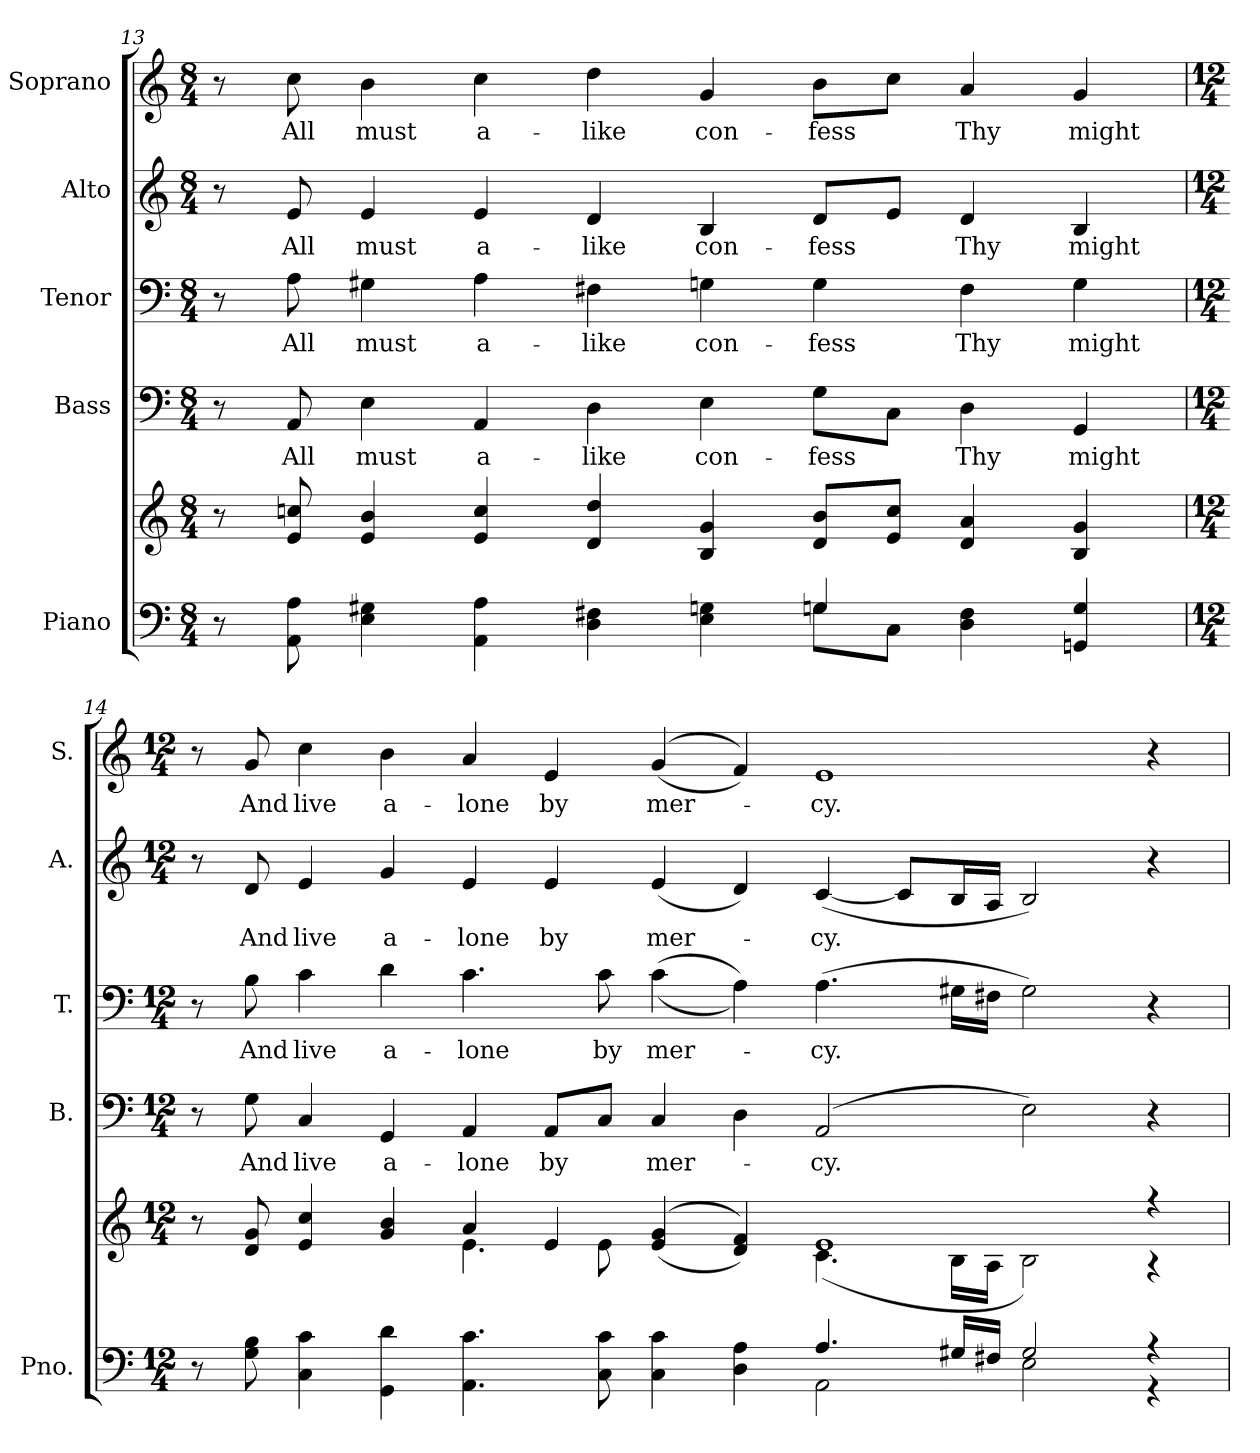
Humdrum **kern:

**kern	**kern	**kern	**text	**kern	**text	**kern	**text	**kern	**text
*part5	*part5	*part4	*part4	*part3	*part3	*part2	*part2	*part1	*part1
*staff6	*staff5	*staff4	*staff4	*staff3	*staff3	*staff2	*staff2	*staff1	*staff1
*I"Piano	*	*I"Bass	*	*I"Tenor	*	*I"Alto	*	*I"Soprano	*
*I'Pno.	*	*I'B.	*	*I'T.	*	*I'A.	*	*I'S.	*
!!LO:PB:g=z
*clefF4	*clefG2	*clefF4	*	*clefF4	*	*clefG2	*	*clefG2	*
*k[]	*k[]	*k[]	*	*k[]	*	*k[]	*	*k[]	*
*C:	*C:	*C:	*	*C:	*	*C:	*	*C:	*
*M8/4	*M8/4	*M8/4	*	*M8/4	*	*M8/4	*	*M8/4	*
=13	=13	=13	=13	=13	=13	=13	=13	=13	=13
*^	*	*	*	*	*	*	*	*	*
8r	8ryy	8r	8r	.	8r	.	8r	.	8r	.
!	!	!	!	!LO:LY:b:color=#000000	!	!	!	!	!	!
!	!	!	!	!	!	!LO:LY:b:color=#000000	!	!	!	!
!	!	!	!	!	!	!	!	!LO:LY:b:color=#000000	!	!
!	!	!	!	!	!	!	!	!	!	!LO:LY:b:color=#000000
8AAi\ 8Ai	8ryy	8ei/ 8ccni	8AAi/	All	8Ai\	All	8ei/	All	8cci\	All
!	!	!	!	!LO:LY:b:color=#000000	!	!	!	!	!	!
!	!	!	!	!	!	!LO:LY:b:color=#000000	!	!	!	!
!	!	!	!	!	!	!	!	!LO:LY:b:color=#000000	!	!
!	!	!	!	!	!	!	!	!	!	!LO:LY:b:color=#000000
4Ei\ 4G#Xi	4ryy	4ei/ 4bi	4Ei\	must	4G#Xi\	must	4ei/	must	4bi\	must
!	!	!	!	!LO:LY:b:color=#000000	!	!	!	!	!	!
!	!	!	!	!	!	!LO:LY:b:color=#000000	!	!	!	!
!	!	!	!	!	!	!	!	!LO:LY:b:color=#000000	!	!
!	!	!	!	!	!	!	!	!	!	!LO:LY:b:color=#000000
4AAi\ 4Ai	2ryy	4ei/ 4cci	4AAi/	a-	4Ai\	a-	4ei/	a-	4cci\	a-
!	!	!	!	!LO:LY:b:color=#000000	!	!	!	!	!	!
!	!	!	!	!	!	!LO:LY:b:color=#000000	!	!	!	!
!	!	!	!	!	!	!	!	!LO:LY:b:color=#000000	!	!
!	!	!	!	!	!	!	!	!	!	!LO:LY:b:color=#000000
4Di\ 4F#Xi	.	4di/ 4ddi	4Di\	-like	4F#Xi\	-like	4di/	-like	4ddi\	-like
!	!	!	!	!LO:LY:b:color=#000000	!	!	!	!	!	!
!	!	!	!	!	!	!LO:LY:b:color=#000000	!	!	!	!
!	!	!	!	!	!	!	!	!LO:LY:b:color=#000000	!	!
!	!	!	!	!	!	!	!	!	!	!LO:LY:b:color=#000000
4Ei\ 4Gni	4ryy	4Bi/ 4gi	4Ei\	con-	4Gni\	con-	4Bi/	con-	4gi/	con-
!	!	!	!	!LO:LY:b:color=#000000	!	!	!	!	!	!
!	!	!	!	!	!	!LO:LY:b:color=#000000	!	!	!	!
!	!	!	!	!	!	!	!	!LO:LY:b:color=#000000	!	!
!	!	!	!	!	!	!	!	!	!	!LO:LY:b:color=#000000
4Gi/	8Gni\L	8di/ 8biL	8Gi\L	-fess	4Gi\	-fess	8di/L	-fess	8bi\L	-fess
.	8Ci\J	8ei/ 8cciJ	8Ci\J	.	.	.	8ei/J	.	8cci\J	.
!	!	!	!	!LO:LY:b:color=#000000	!	!	!	!	!	!
!	!	!	!	!	!	!LO:LY:b:color=#000000	!	!	!	!
!	!	!	!	!	!	!	!	!LO:LY:b:color=#000000	!	!
!	!	!	!	!	!	!	!	!	!	!LO:LY:b:color=#000000
4Di\ 4F#i	4ryy	4di/ 4ai	4Di\	Thy	4F#i\	Thy	4di/	Thy	4ai/	Thy
!	!	!	!	!LO:LY:b:color=#000000	!	!	!	!	!	!
!	!	!	!	!	!	!LO:LY:b:color=#000000	!	!	!	!
!	!	!	!	!	!	!	!	!LO:LY:b:color=#000000	!	!
!	!	!	!	!	!	!	!	!	!	!LO:LY:b:color=#000000
4GGni/ 4Gi	4ryy	4Bi/ 4gi	4GGi/	might	4Gi\	might	4Bi/	might	4gi/	might
!!LO:PB:g=z
=14	=14	=14	=14	=14	=14	=14	=14	=14	=14	=14
*M12/4	*	*M12/4	*M12/4	*	*M12/4	*	*M12/4	*	*M12/4	*
*	*	*^	*	*	*	*	*	*	*	*
8r	8ryy	8r	4ryy	8r	.	8r	.	8r	.	8r	.
!	!	!	!	!	!LO:LY:b:color=#000000	!	!	!	!	!	!
!	!	!	!	!	!	!	!LO:LY:b:color=#000000	!	!	!	!
!	!	!	!	!	!	!	!	!	!LO:LY:b:color=#000000	!	!
!	!	!	!	!	!	!	!	!	!	!	!LO:LY:b:color=#000000
8Gi\ 8Bi	8ryy	8di/ 8gi	.	8Gi\	And	8Bi\	And	8di/	And	8gi/	And
!	!	!	!	!	!LO:LY:b:color=#000000	!	!	!	!	!	!
!	!	!	!	!	!	!	!LO:LY:b:color=#000000	!	!	!	!
!	!	!	!	!	!	!	!	!	!LO:LY:b:color=#000000	!	!
!	!	!	!	!	!	!	!	!	!	!	!LO:LY:b:color=#000000
4Ci\ 4ci	4ryy	4ei/ 4cci	2ryy	4Ci/	live	4ci\	live	4ei/	live	4cci\	live
!	!	!	!	!	!LO:LY:b:color=#000000	!	!	!	!	!	!
!	!	!	!	!	!	!	!LO:LY:b:color=#000000	!	!	!	!
!	!	!	!	!	!	!	!	!	!LO:LY:b:color=#000000	!	!
!	!	!	!	!	!	!	!	!	!	!	!LO:LY:b:color=#000000
4GGi\ 4di	2ryy	4gi/ 4bi	.	4GGi/	a-	4di\	a-	4gi/	a-	4bi\	a-
!	!	!	!	!	!LO:LY:b:color=#000000	!	!	!	!	!	!
!	!	!	!	!	!	!	!LO:LY:b:color=#000000	!	!	!	!
!	!	!	!	!	!	!	!	!	!LO:LY:b:color=#000000	!	!
!	!	!	!	!	!	!	!	!	!	!	!LO:LY:b:color=#000000
4.AAi\ 4.ci	.	4ai/	4.ei\	4AAi/	-lone	4.ci\	-lone	4ei/	-lone	4ai/	-lone
!	!	!	!	!	!LO:LY:b:color=#000000	!	!	!	!	!	!
!	!	!	!	!	!	!	!	!	!LO:LY:b:color=#000000	!	!
!	!	!	!	!	!	!	!	!	!	!	!LO:LY:b:color=#000000
.	4ryy	4ei/	.	8AAi/L	by	.	.	4ei/	by	4ei/	by
!	!	!	!	!	!	!	!LO:LY:b:color=#000000	!	!	!	!
8Ci\ 8ci	.	.	8ei\	8Ci/J	.	8ci\	by	.	.	.	.
!	!	!	!	!	!LO:LY:b:color=#000000	!	!	!	!	!	!
!	!	!	!	!	!	!	!LO:LY:b:color=#000000	!	!	!	!
!	!	!	!	!	!	!	!	!	!LO:LY:b:color=#000000	!	!
!	!	!	!	!	!	!	!	!	!	!	!LO:LY:b:color=#000000
4Ci\ 4ci	2ryy	((4ei/ 4gi	2ryy	4Ci/	mer-	((4ci\	mer-	(4ei/	mer-	((4gi/	mer-
4Di\ 4Ai	.	4di/ 4fi))	.	4Di\	.	4Ai\))	.	4di/)	.	4fi/))	.
!	!	!	!	!	!LO:LY:b:color=#000000	!	!	!	!	!	!
!	!	!	!	!	!	!	!LO:LY:b:color=#000000	!	!	!	!
!	!	!	!	!	!	!	!	!	!LO:LY:b:color=#000000	!	!
!	!	!	!	!	!	!	!	!	!	!	!LO:LY:b:color=#000000
4.Ai/	2AAi\	1ei	(4.ci\	(2AAi/	-cy.	(4.Ai\	-cy.	([<4ci/	-cy.	1ei	-cy.
.	.	.	.	.	.	.	.	8ci/L]	.	.	.
16G#Xi/LL	.	.	16Bi\LL	.	.	16G#Xi\LL	.	16Bi/L	.	.	.
16F#Xi/JJ	.	.	16Ai\JJ	.	.	16F#Xi\JJ	.	16Ai/JJ	.	.	.
2G#i/	2Ei\	.	2Bi\)	2Ei\)	.	2G#i\)	.	2Bi/)	.	.	.
4r	4r	4r	4r	4r	.	4r	.	4r	.	4r	.
*v	*v	*	*	*	*	*	*	*	*	*	*
*	*v	*v	*	*	*	*	*	*	*	*
=	=	=	=	=	=	=	=	=	=
*-	*-	*-	*-	*-	*-	*-	*-	*-	*-
